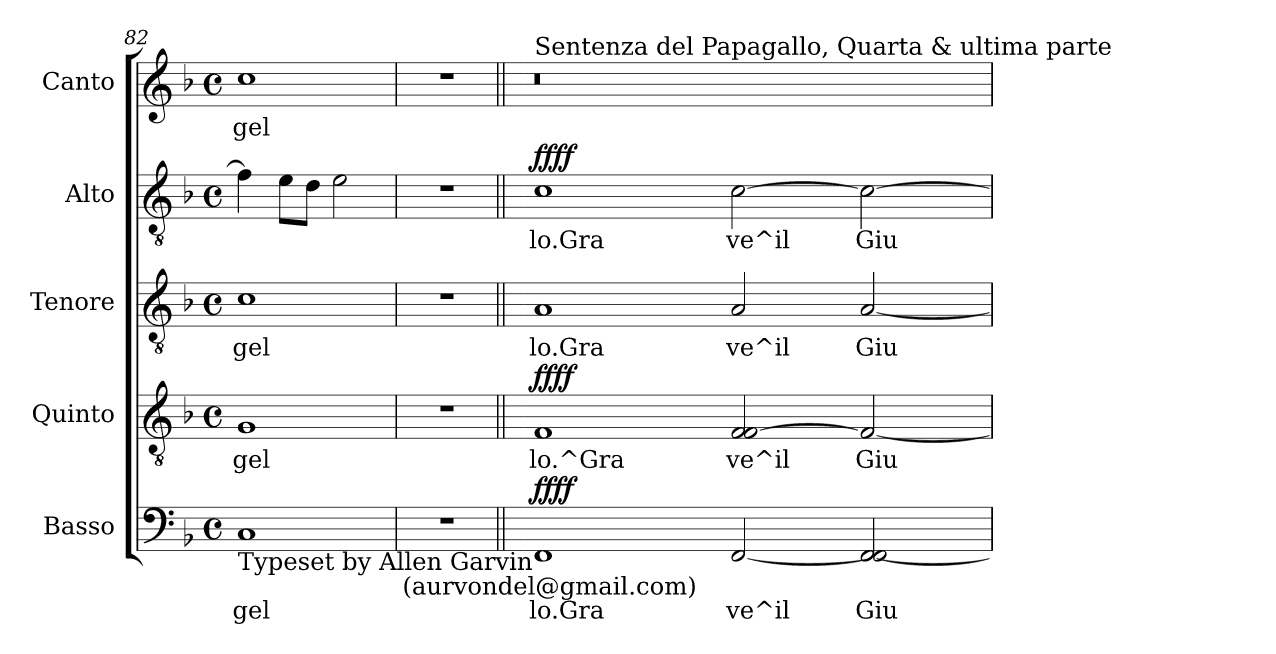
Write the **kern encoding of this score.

**kern	**text	**dynam	**kern	**text	**dynam	**kern	**text	**kern	**text	**dynam	**kern	**text
*part5	*part5	*part5	*part4	*part4	*part4	*part3	*part3	*part2	*part2	*part2	*part1	*part1
*staff5	*staff5	*staff5	*staff4	*staff4	*staff4	*staff3	*staff3	*staff2	*staff2	*staff2	*staff1	*staff1
*I"Basso	*	*	*I"Quinto	*	*	*I"Tenore	*	*I"Alto	*	*	*I"Canto	*
*clefF4	*	*	*clefGv2	*	*	*clefGv2	*	*clefGv2	*	*	*clefG2	*
*k[b-]	*	*	*k[b-]	*	*	*k[b-]	*	*k[b-]	*	*	*k[b-]	*
*F:	*	*	*F:	*	*	*F:	*	*F:	*	*	*F:	*
*M4/4	*	*	*M4/4	*	*	*M4/4	*	*M4/4	*	*	*M4/4	*
*met(c)	*	*	*met(c)	*	*	*met(c)	*	*met(c)	*	*	*met(c)	*
=82	=82	=82	=82	=82	=82	=82	=82	=82	=82	=82	=82	=82
!LO:TX:b:t=Typeset by Allen Garvin	!	!	!	!	!	!	!	!	!	!	!	!
!	!LO:LY:b:cj	!	!	!LO:LY:b:cj	!	!	!LO:LY:b:cj	!	!LO:LY:b:cj	!	!	!LO:LY:b:cj
1C	gel	.	1G	gel	.	1c	gel	4f\]	.	.	1cc>	gel
!	!	!	!	!	!	!	!	!	!LO:LY:b:cj	!	!	!
.	.	.	.	.	.	.	.	8e\L	.	.	.	.
!	!	!	!	!	!	!	!	!	!LO:LY:b:cj	!	!	!
.	.	.	.	.	.	.	.	8d\J	.	.	.	.
!	!	!	!	!	!	!	!	!	!LO:LY:b:cj	!	!	!
.	.	.	.	.	.	.	.	2e\	.	.	.	.
=83	=83	=83	=83	=83	=83	=83	=83	=83	=83	=83	=83	=83
!LO:TX:b:t=(aurvondel@gmail.com)	!	!	!	!	!	!	!	!	!	!	!	!
1r	.	.	1r	.	.	1r	.	1r	.	.	1r	.
=84||	=84||	=84||	=84||	=84||	=84||	=84||	=84||	=84||	=84||	=84||	=84||	=84||
!	!	!	!	!	!	!	!	!	!	!	!LO:TX:a:t=Sentenza del Papagallo, Quarta & ultima parte	!
!	!LO:LY:b:cj	!LO:DY:b	!	!LO:LY:b:cj	!LO:DY:b	!	!LO:LY:b:cj	!	!LO:LY:b:cj	!LO:DY:a	!	!
1FF	lo.Gra	ffff	1F	lo.^Gra	ffff	1A	lo.Gra	1c	lo.Gra	ffff	0r	.
!	!LO:LY:b:cj	!	!	!LO:LY:b:cj	!	!	!LO:LY:b:cj	!	!LO:LY:b:cj	!	!	!
[<2FF/	ve^il	.	2F/ [>2F/	ve^il	.	2A/	ve^il	[<2c\	ve^il	.	.	.
!	!LO:LY:b:cj	!	!	!LO:LY:b:cj	!	!	!LO:LY:b:cj	!	!LO:LY:b:cj	!	!	!
[<2FF/ 2FF/]	Giu	.	2F/_<	Giu	.	[<2A/	Giu	2c\_>	Giu	.	.	.
=	=	=	=	=	=	=	=	=	=	=	=	=
*-	*-	*-	*-	*-	*-	*-	*-	*-	*-	*-	*-	*-
